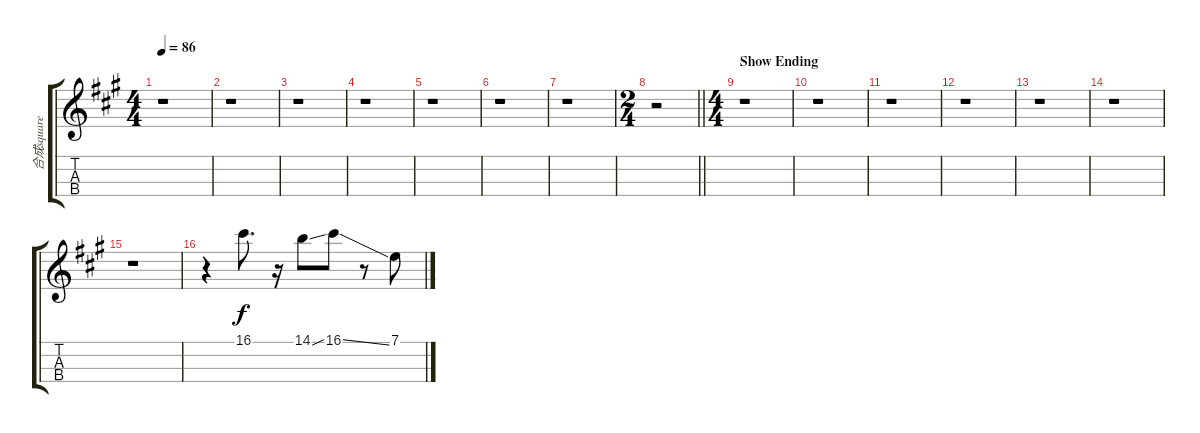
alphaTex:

\track ("合成square" "合成square") {instrument acousticgrandpiano}
\staff {score tabs}
\tuning (A4 D4 G3 C3) {hide}
\ts (4 4)
\tempo 86
\clef g2
\ks a
r.1{dy f} |
r.1 |
r.1 |
r.1 |
r.1 |
r.1 |
r.1 |
\ts (2 4)
\barLineRight lightlight
r.2 |
\ts (4 4)
\section ("" "Show Ending")
r.1 |
r.1 |
r.1 |
r.1 |
r.1 |
r.1 |
\section ("" "")
r.1 |
r.4 16.1.8{d} r.16 14.1{ss}.8 16.1{ss}.8 r.8 7.1.8
